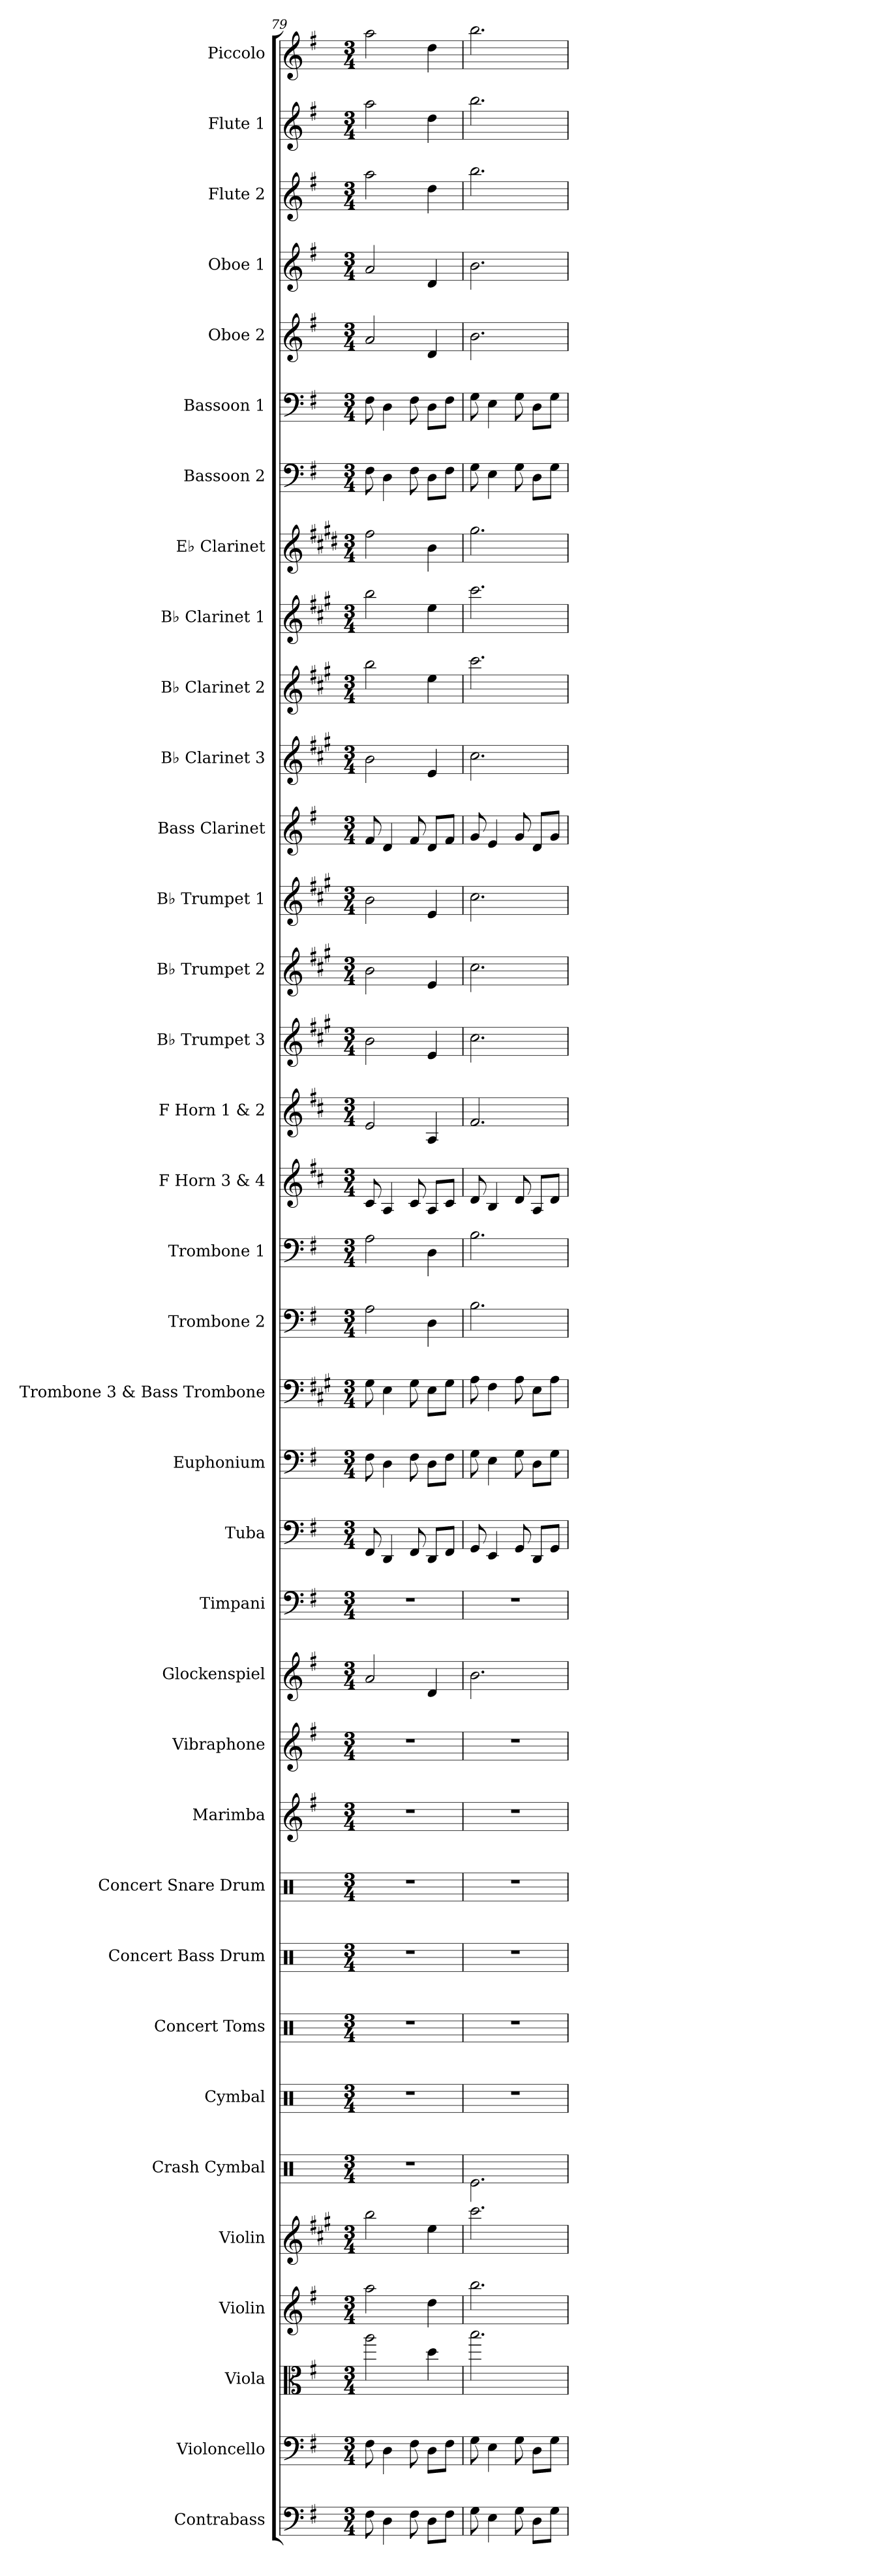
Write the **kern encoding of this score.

**kern	**kern	**kern	**kern	**kern	**kern	**kern	**kern	**kern	**kern	**kern	**kern	**kern	**kern	**kern	**kern	**kern	**kern	**kern	**kern	**kern	**kern	**kern	**kern	**kern	**kern	**kern	**kern	**kern	**kern	**kern	**kern	**kern	**kern	**kern	**kern
*part36	*part35	*part34	*part33	*part32	*part31	*part30	*part29	*part28	*part27	*part26	*part25	*part24	*part23	*part22	*part21	*part20	*part19	*part18	*part17	*part16	*part15	*part14	*part13	*part12	*part11	*part10	*part9	*part8	*part7	*part6	*part5	*part4	*part3	*part2	*part1
*staff36	*staff35	*staff34	*staff33	*staff32	*staff31	*staff30	*staff29	*staff28	*staff27	*staff26	*staff25	*staff24	*staff23	*staff22	*staff21	*staff20	*staff19	*staff18	*staff17	*staff16	*staff15	*staff14	*staff13	*staff12	*staff11	*staff10	*staff9	*staff8	*staff7	*staff6	*staff5	*staff4	*staff3	*staff2	*staff1
*I"Contrabass	*I"Violoncello	*I"Viola	*I"Violin	*I"Violin	*I"Crash Cymbal	*I"Cymbal	*I"Concert Toms	*I"Concert Bass Drum	*I"Concert Snare Drum	*I"Marimba	*I"Vibraphone	*I"Glockenspiel	*I"Timpani	*I"Tuba	*I"Euphonium	*I"Trombone 3 &amp; Bass Trombone	*I"Trombone 2	*I"Trombone 1	*I"F Horn 3 &amp; 4	*I"F Horn 1 &amp; 2	*I"B♭ Trumpet 3	*I"B♭ Trumpet 2	*I"B♭ Trumpet 1	*I"Bass Clarinet	*I"B♭ Clarinet 3	*I"B♭ Clarinet 2	*I"B♭ Clarinet 1	*I"E♭ Clarinet	*I"Bassoon 2	*I"Bassoon 1	*I"Oboe 2	*I"Oboe 1	*I"Flute 2	*I"Flute 1	*I"Piccolo
*I'Cb.	*I'Vc.	*I'Vla.	*I'Vln.	*I'Vln.	*I'Cr. Cym.	*I'Cym.	*I'C. Toms	*I'Con. BD	*I'Con. Sn.	*I'Mrm.	*I'Vib.	*I'Glock.	*I'Timp.	*I'Tba.	*I'Euph.	*I'Tbn. 3 B. Tbn.	*I'Tbn. 2	*I'Tbn. 1	*I'F Hn. 3 4	*I'F Hn. 1 2	*I'B♭ Tpt. 3	*I'B♭ Tpt. 2	*I'B♭ Tpt. 1	*I'B. Cl.	*I'B♭ Cl. 3	*I'B♭ Cl. 2	*I'B♭ Cl. 1	*I'E♭ Cl.	*I'Bsn. 2	*I'Bsn. 1	*I'Ob. 2	*I'Ob. 1	*I'Fl. 2	*I'Fl. 1	*I'Picc.
*clefF4	*clefF4	*clefC3	*clefG2	*clefG2	*clefX	*clefX	*clefX	*clefX	*clefX	*clefG2	*clefG2	*clefG2	*clefF4	*clefF4	*clefF4	*clefF4	*clefF4	*clefF4	*clefG2	*clefG2	*clefG2	*clefG2	*clefG2	*clefG2	*clefG2	*clefG2	*clefG2	*clefG2	*clefF4	*clefF4	*clefG2	*clefG2	*clefG2	*clefG2	*clefG2
*ITrd7c12	*	*	*	*ITrd1c2	*	*	*	*	*	*	*	*ITrd-14c-24	*	*	*	*ITrd1c2	*	*	*ITrd4c7	*ITrd4c7	*ITrd1c2	*ITrd1c2	*ITrd1c2	*ITrd8c14	*ITrd1c2	*ITrd1c2	*ITrd1c2	*ITrd-2c-3	*	*	*	*	*	*	*ITrd-7c-12
*k[f#]	*k[f#]	*k[f#]	*k[f#]	*k[f#]	*k[]	*k[]	*k[]	*k[]	*k[]	*k[f#]	*k[f#]	*k[f#]	*k[f#]	*k[f#]	*k[f#]	*k[f#]	*k[f#]	*k[f#]	*k[f#]	*k[f#]	*k[f#]	*k[f#]	*k[f#]	*k[f#]	*k[f#]	*k[f#]	*k[f#]	*k[f#]	*k[f#]	*k[f#]	*k[f#]	*k[f#]	*k[f#]	*k[f#]	*k[f#]
*M3/4	*M3/4	*M3/4	*M3/4	*M3/4	*M3/4	*M3/4	*M3/4	*M3/4	*M3/4	*M3/4	*M3/4	*M3/4	*M3/4	*M3/4	*M3/4	*M3/4	*M3/4	*M3/4	*M3/4	*M3/4	*M3/4	*M3/4	*M3/4	*M3/4	*M3/4	*M3/4	*M3/4	*M3/4	*M3/4	*M3/4	*M3/4	*M3/4	*M3/4	*M3/4	*M3/4
=79	=79	=79	=79	=79	=79	=79	=79	=79	=79	=79	=79	=79	=79	=79	=79	=79	=79	=79	=79	=79	=79	=79	=79	=79	=79	=79	=79	=79	=79	=79	=79	=79	=79	=79	=79
8FF#\	8F#\	2aa\	2aa\	2aa\	2.r	2.r	2.r	2.r	2.r	2.r	2.r	2aaa/	2.r	8FF#/	8F#\	8F#\	2A\	2A\	8F#/	2A/	2a\	2a\	2a\	8F#/	2a\	2aa\	2aa\	2aa\	8F#\	8F#\	2a/	2a/	2aa\	2aa\	2aaa\
4DD\	4D\	.	.	.	.	.	.	.	.	.	.	.	.	4DD/	4D\	4D\	.	.	4D/	.	.	.	.	4D/	.	.	.	.	4D\	4D\	.	.	.	.	.
8FF#\	8F#\	.	.	.	.	.	.	.	.	.	.	.	.	8FF#/	8F#\	8F#\	.	.	8F#/	.	.	.	.	8F#/	.	.	.	.	8F#\	8F#\	.	.	.	.	.
8DD\L	8D\L	4dd\	4dd\	4dd\	.	.	.	.	.	.	.	4ddd/	.	8DD/L	8D\L	8D\L	4D\	4D\	8D/L	4D/	4d/	4d/	4d/	8D/L	4d/	4dd\	4dd\	4dd\	8D\L	8D\L	4d/	4d/	4dd\	4dd\	4ddd\
8FF#\J	8F#\J	.	.	.	.	.	.	.	.	.	.	.	.	8FF#/J	8F#\J	8F#\J	.	.	8F#/J	.	.	.	.	8F#/J	.	.	.	.	8F#\J	8F#\J	.	.	.	.	.
=80	=80	=80	=80	=80	=80	=80	=80	=80	=80	=80	=80	=80	=80	=80	=80	=80	=80	=80	=80	=80	=80	=80	=80	=80	=80	=80	=80	=80	=80	=80	=80	=80	=80	=80	=80
8GG\	8G\	2.bb\	2.bb\	2.bb\	2.Re\	2.r	2.r	2.r	2.r	2.r	2.r	2.bbb\	2.r	8GG/	8G\	8G\	2.B\	2.B\	8G/	2.B/	2.b\	2.b\	2.b\	8G/	2.b\	2.bb\	2.bb\	2.bb\	8G\	8G\	2.b\	2.b\	2.bb\	2.bb\	2.bbb\
4EE\	4E\	.	.	.	.	.	.	.	.	.	.	.	.	4EE/	4E\	4E\	.	.	4E/	.	.	.	.	4E/	.	.	.	.	4E\	4E\	.	.	.	.	.
8GG\	8G\	.	.	.	.	.	.	.	.	.	.	.	.	8GG/	8G\	8G\	.	.	8G/	.	.	.	.	8G/	.	.	.	.	8G\	8G\	.	.	.	.	.
8DD\L	8D\L	.	.	.	.	.	.	.	.	.	.	.	.	8DD/L	8D\L	8D\L	.	.	8D/L	.	.	.	.	8D/L	.	.	.	.	8D\L	8D\L	.	.	.	.	.
8GG\J	8G\J	.	.	.	.	.	.	.	.	.	.	.	.	8GG/J	8G\J	8G\J	.	.	8G/J	.	.	.	.	8G/J	.	.	.	.	8G\J	8G\J	.	.	.	.	.
=	=	=	=	=	=	=	=	=	=	=	=	=	=	=	=	=	=	=	=	=	=	=	=	=	=	=	=	=	=	=	=	=	=	=	=
*-	*-	*-	*-	*-	*-	*-	*-	*-	*-	*-	*-	*-	*-	*-	*-	*-	*-	*-	*-	*-	*-	*-	*-	*-	*-	*-	*-	*-	*-	*-	*-	*-	*-	*-	*-
